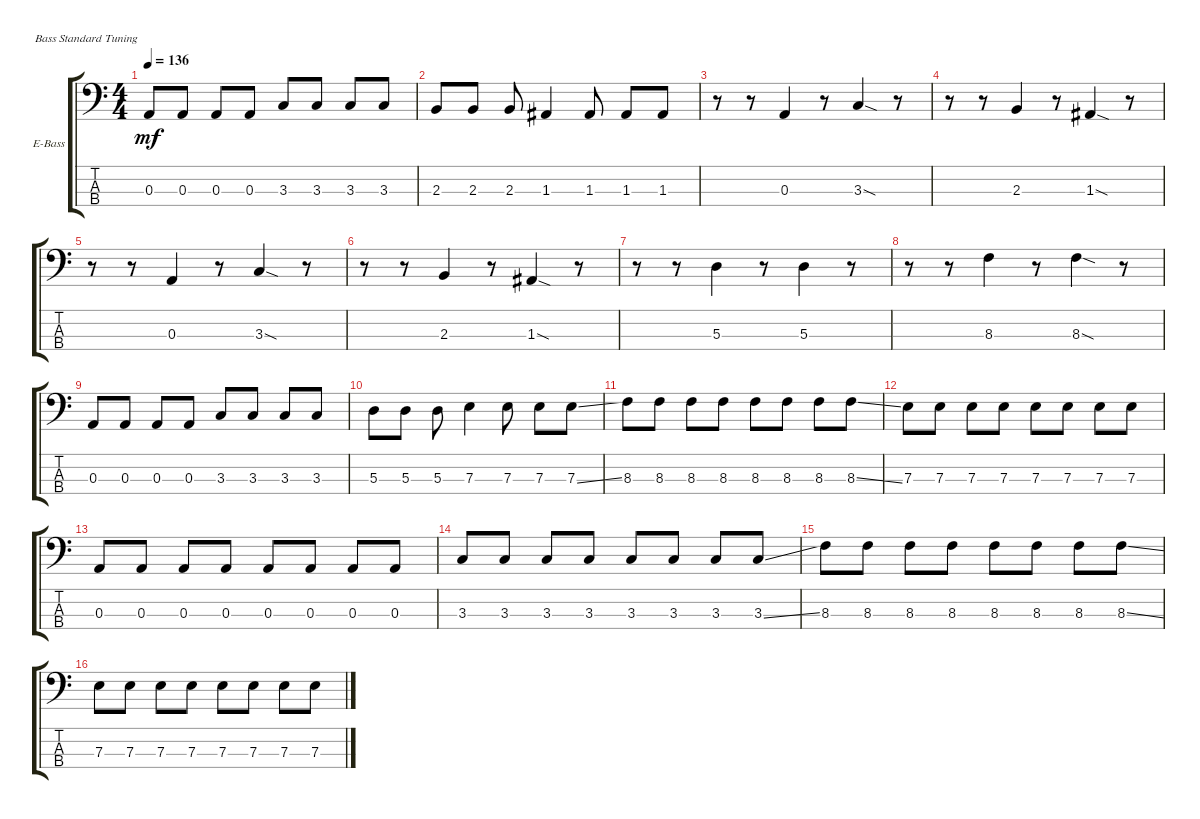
\defaultSystemsLayout 4
\bracketExtendMode groupsimilarinstruments
\firstSystemTrackNameOrientation horizontal
\otherSystemsTrackNameOrientation horizontal
\track ("Лена" "E-Bass") {instrument electricbassfinger}
\staff {score tabs}
\tuning (G2 D2 A1 E1)
\ts (4 4)
\tempo 136
\clef f4
\ks c
0.3.8{dy mf} 0.3.8 0.3.8 0.3.8 3.3.8 3.3.8 3.3.8 3.3.8 |
2.3.8 2.3.8 2.3.8 1.3.4 1.3.8 1.3.8 1.3.8 |
r.8 r.8 0.3.4 r.8 3.3{sod}.4 r.8 |
r.8 r.8 2.3.4 r.8 1.3{sod}.4 r.8 |
r.8 r.8 0.3.4 r.8 3.3{sod}.4 r.8 |
r.8 r.8 2.3.4 r.8 1.3{sod}.4 r.8 |
r.8 r.8 5.3.4 r.8 5.3.4 r.8 |
r.8 r.8 8.3.4 r.8 8.3{sod}.4 r.8 |
0.3.8 0.3.8 0.3.8 0.3.8 3.3.8 3.3.8 3.3.8 3.3.8 |
5.3.8 5.3.8 5.3.8 7.3.4 7.3.8 7.3.8 7.3{ss}.8 |
8.3.8 8.3.8 8.3.8 8.3.8 8.3.8 8.3.8 8.3.8 8.3{ss}.8 |
7.3.8 7.3.8 7.3.8 7.3.8 7.3.8 7.3.8 7.3.8 7.3.8 |
0.3.8 0.3.8 0.3.8 0.3.8 0.3.8 0.3.8 0.3.8 0.3.8 |
3.3.8 3.3.8 3.3.8 3.3.8 3.3.8 3.3.8 3.3.8 3.3{ss}.8 |
8.3.8 8.3.8 8.3.8 8.3.8 8.3.8 8.3.8 8.3.8 8.3{ss}.8 |
7.3.8 7.3.8 7.3.8 7.3.8 7.3.8 7.3.8 7.3.8 7.3.8
